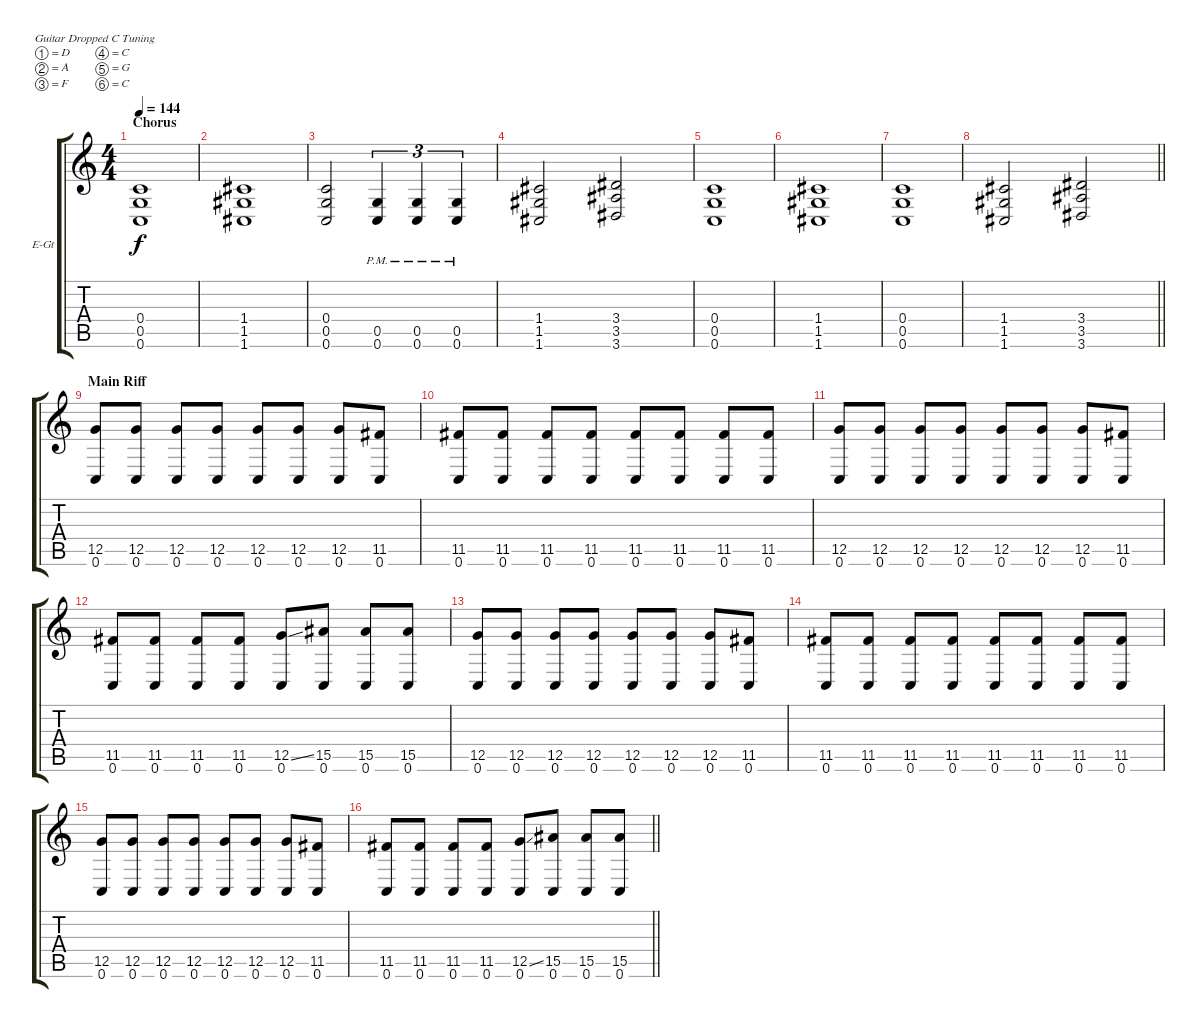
\bracketExtendMode groupsimilarinstruments
\firstSystemTrackNameOrientation horizontal
\otherSystemsTrackNameOrientation horizontal
\track ("Richard" "E-Gt") {instrument overdrivenguitar}
\staff {score tabs}
\tuning (D4 A3 F3 C3 G2 C2)
\ts (4 4)
\section ("" "Chorus")
\tempo 144
\clef g2
\ks c
(0.4 0.5 0.6).1{dy f} |
(1.4 1.5 1.6).1 |
(0.4 0.5 0.6).2 (0.5 0.6{pm}).4{tu (3 2)} (0.5 0.6{pm}).4{tu (3 2)} (0.5 0.6{pm}).4{tu (3 2)} |
(1.4 1.5 1.6).2 (3.4 3.5 3.6).2 |
(0.4 0.5 0.6).1 |
(1.4 1.5 1.6).1 |
(0.4 0.5 0.6).1 |
\barLineRight lightlight
(1.4 1.5 1.6).2 (3.4 3.5 3.6).2 |
\section ("" "Main Riff")
(12.5 0.6).8 (12.5 0.6).8 (12.5 0.6).8 (12.5 0.6).8 (12.5 0.6).8 (12.5 0.6).8 (12.5 0.6).8 (11.5 0.6).8 |
(11.5 0.6).8 (11.5 0.6).8 (11.5 0.6).8 (11.5 0.6).8 (11.5 0.6).8 (11.5 0.6).8 (11.5 0.6).8 (11.5 0.6).8 |
(12.5 0.6).8 (12.5 0.6).8 (12.5 0.6).8 (12.5 0.6).8 (12.5 0.6).8 (12.5 0.6).8 (12.5 0.6).8 (11.5 0.6).8 |
(11.5 0.6).8 (11.5 0.6).8 (11.5 0.6).8 (11.5 0.6).8 (12.5{ss} 0.6).8 (15.5 0.6).8 (15.5 0.6).8 (15.5 0.6).8 |
(12.5 0.6).8 (12.5 0.6).8 (12.5 0.6).8 (12.5 0.6).8 (12.5 0.6).8 (12.5 0.6).8 (12.5 0.6).8 (11.5 0.6).8 |
(11.5 0.6).8 (11.5 0.6).8 (11.5 0.6).8 (11.5 0.6).8 (11.5 0.6).8 (11.5 0.6).8 (11.5 0.6).8 (11.5 0.6).8 |
(12.5 0.6).8 (12.5 0.6).8 (12.5 0.6).8 (12.5 0.6).8 (12.5 0.6).8 (12.5 0.6).8 (12.5 0.6).8 (11.5 0.6).8 |
\barLineRight lightlight
(11.5 0.6).8 (11.5 0.6).8 (11.5 0.6).8 (11.5 0.6).8 (12.5{ss} 0.6).8 (15.5 0.6).8 (15.5 0.6).8 (15.5 0.6).8
